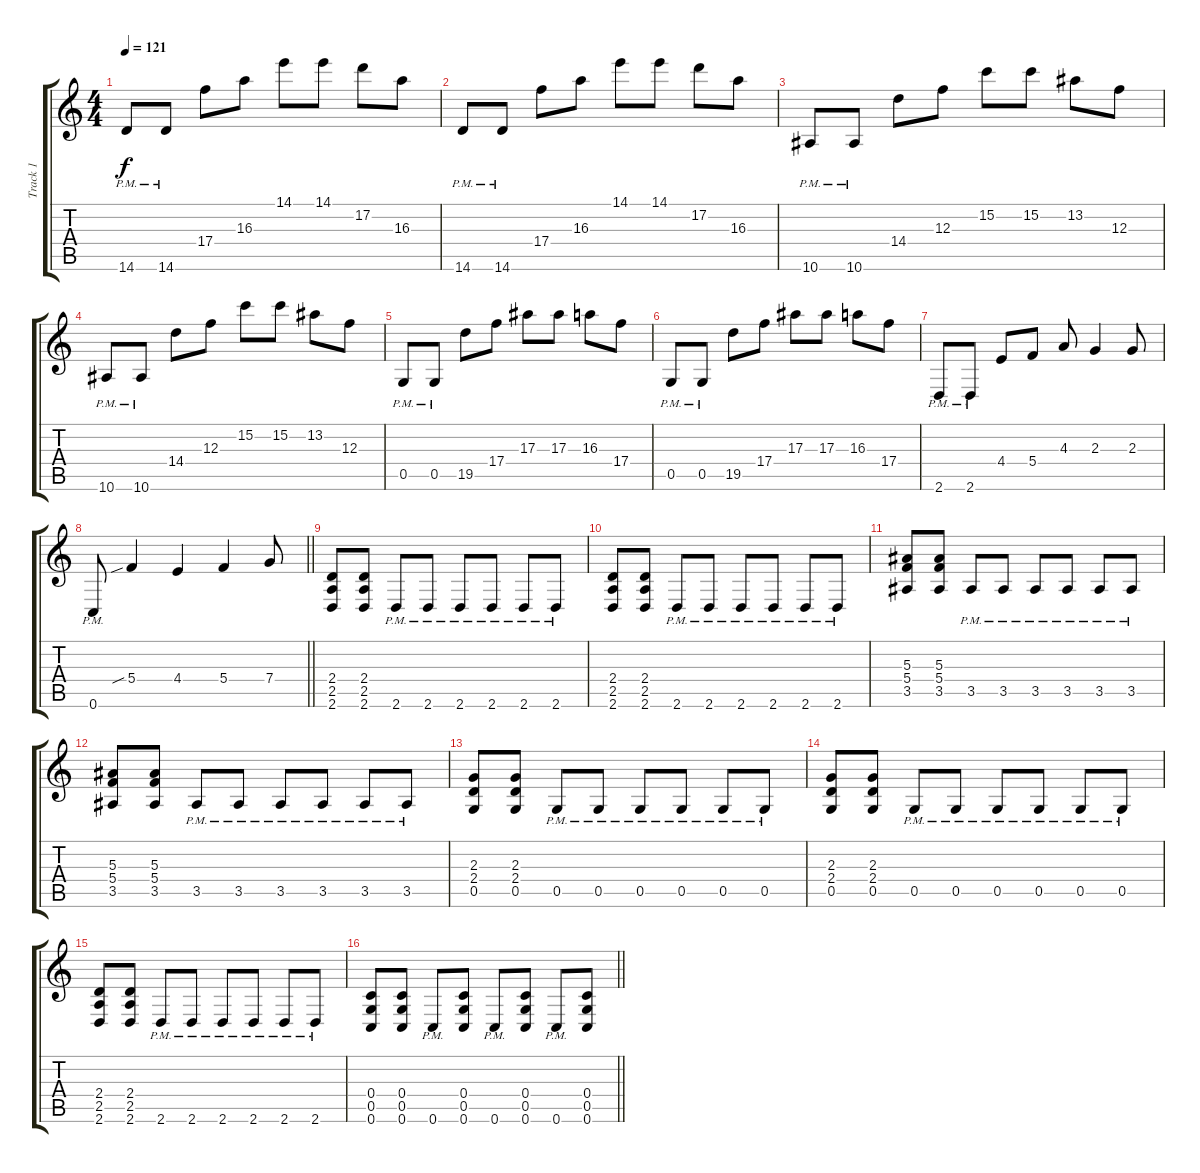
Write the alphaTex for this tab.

\track ("Track 1" "Track 1") {instrument overdrivenguitar}
\staff {score tabs}
\tuning (D4 A3 F3 C3 G2 C2) {hide}
\ts (4 4)
\tempo 121
\clef g2
\ks c
14.6{pm}.8{dy f} 14.6{pm}.8 17.4.8 16.3.8 14.1.8 14.1.8 17.2.8 16.3.8 |
14.6{pm}.8 14.6{pm}.8 17.4.8 16.3.8 14.1.8 14.1.8 17.2.8 16.3.8 |
10.6{pm}.8 10.6{pm}.8 14.4.8 12.3.8 15.2.8 15.2.8 13.2.8 12.3.8 |
10.6{pm}.8 10.6{pm}.8 14.4.8 12.3.8 15.2.8 15.2.8 13.2.8 12.3.8 |
0.5{pm}.8 0.5{pm}.8 19.5.8 17.4.8 17.3.8 17.3.8 16.3.8 17.4.8 |
0.5{pm}.8 0.5{pm}.8 19.5.8 17.4.8 17.3.8 17.3.8 16.3.8 17.4.8 |
2.6{pm}.8 2.6{pm}.8 4.4.8 5.4.8 4.3.8 2.3.4 2.3.8 |
\barLineRight lightlight
0.6{pm}.8 5.4{sib}.4 4.4.4 5.4.4 7.4.8 |
\section ("" "")
(2.4 2.5 2.6).8 (2.4 2.5 2.6).8 2.6{pm}.8 2.6{pm}.8 2.6{pm}.8 2.6{pm}.8 2.6{pm}.8 2.6{pm}.8 |
(2.4 2.5 2.6).8 (2.4 2.5 2.6).8 2.6{pm}.8 2.6{pm}.8 2.6{pm}.8 2.6{pm}.8 2.6{pm}.8 2.6{pm}.8 |
(5.3 5.4 3.5).8 (5.3 5.4 3.5).8 3.5{pm}.8 3.5{pm}.8 3.5{pm}.8 3.5{pm}.8 3.5{pm}.8 3.5{pm}.8 |
(5.3 5.4 3.5).8 (5.3 5.4 3.5).8 3.5{pm}.8 3.5{pm}.8 3.5{pm}.8 3.5{pm}.8 3.5{pm}.8 3.5{pm}.8 |
(2.3 2.4 0.5).8 (2.3 2.4 0.5).8 0.5{pm}.8 0.5{pm}.8 0.5{pm}.8 0.5{pm}.8 0.5{pm}.8 0.5{pm}.8 |
(2.3 2.4 0.5).8 (2.3 2.4 0.5).8 0.5{pm}.8 0.5{pm}.8 0.5{pm}.8 0.5{pm}.8 0.5{pm}.8 0.5{pm}.8 |
(2.4 2.5 2.6).8 (2.4 2.5 2.6).8 2.6{pm}.8 2.6{pm}.8 2.6{pm}.8 2.6{pm}.8 2.6{pm}.8 2.6{pm}.8 |
\barLineRight lightlight
(0.4 0.5 0.6).8 (0.4 0.5 0.6).8 0.6{pm}.8 (0.4 0.5 0.6).8 0.6{pm}.8 (0.4 0.5 0.6).8 0.6{pm}.8 (0.4 0.5 0.6).8
